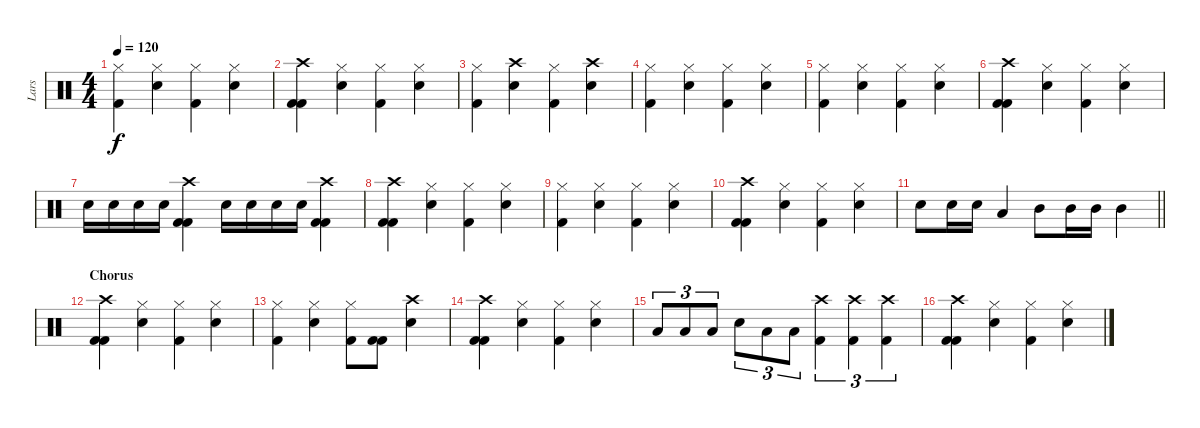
\track ("Lars" "Lars") {instrument percussion}
\staff {score}
\articulation defaults
\ts (4 4)
\tempo 120
\clef neutral
\ks c
("Kick (hit) 2" "Hi-Hat (closed)").4{dy f} ("Snare (hit) 2" "Hi-Hat (closed)").4 ("Kick (hit) 2" "Hi-Hat (closed)").4 ("Snare (hit) 2" "Hi-Hat (closed)").4 |
("Crash high (hit)" "Kick (hit) 2" "Kick (hit) 2").4 ("Snare (hit) 2" "Hi-Hat (closed)").4 ("Kick (hit) 2" "Hi-Hat (closed)").4 ("Snare (hit) 2" "Hi-Hat (closed)").4 |
("Kick (hit) 2" "Hi-Hat (closed)").4 ("Snare (hit) 2" "Crash high (hit)").4 ("Kick (hit) 2" "Hi-Hat (closed)").4 ("Snare (hit) 2" "Crash high (hit)").4 |
("Kick (hit) 2" "Hi-Hat (closed)").4 ("Snare (hit) 2" "Hi-Hat (closed)").4 ("Kick (hit) 2" "Hi-Hat (closed)").4 ("Snare (hit) 2" "Hi-Hat (closed)").4 |
("Kick (hit) 2" "Hi-Hat (closed)").4 ("Snare (hit) 2" "Hi-Hat (closed)").4 ("Kick (hit) 2" "Hi-Hat (closed)").4 ("Snare (hit) 2" "Hi-Hat (closed)").4 |
("Crash high (hit)" "Kick (hit) 2" "Kick (hit) 2").4 ("Snare (hit) 2" "Hi-Hat (closed)").4 ("Kick (hit) 2" "Hi-Hat (closed)").4 ("Snare (hit) 2" "Hi-Hat (closed)").4 |
"Snare (hit) 2".16 "Snare (hit) 2".16 "Snare (hit) 2".16 "Snare (hit) 2".16 ("Crash high (hit)" "Kick (hit) 2" "Kick (hit) 2").4 "Snare (hit) 2".16 "Snare (hit) 2".16 "Snare (hit) 2".16 "Snare (hit) 2".16 ("Crash high (hit)" "Kick (hit) 2" "Kick (hit) 2").4 |
("Crash high (hit)" "Kick (hit) 2" "Kick (hit) 2").4 ("Snare (hit) 2" "Hi-Hat (closed)").4 ("Kick (hit) 2" "Hi-Hat (closed)").4 ("Snare (hit) 2" "Hi-Hat (closed)").4 |
("Kick (hit) 2" "Hi-Hat (closed)").4 ("Snare (hit) 2" "Hi-Hat (closed)").4 ("Kick (hit) 2" "Hi-Hat (closed)").4 ("Snare (hit) 2" "Hi-Hat (closed)").4 |
("Crash high (hit)" "Kick (hit) 2" "Kick (hit) 2").4 ("Snare (hit) 2" "Hi-Hat (closed)").4 ("Kick (hit) 2" "Hi-Hat (closed)").4 ("Snare (hit) 2" "Hi-Hat (closed)").4 |
\barLineRight lightlight "Snare (hit) 2".8 "Snare (hit) 2".16 "Snare (hit) 2".16 "Low Floor Tom (hit)".4 "Mid Tom (hit)".8 "Mid Tom (hit)".16 "Mid Tom (hit)".16 "Mid Tom (hit)".4
|
\section ("" "Chorus")
("Kick (hit) 2" "Kick (hit) 2" "Crash high (hit)").4 ("Snare (hit) 2" "Hi-Hat (closed)").4 ("Kick (hit) 2" "Hi-Hat (closed)").4 ("Snare (hit) 2" "Hi-Hat (closed)").4 |
("Kick (hit) 2" "Hi-Hat (closed)").4 ("Snare (hit) 2" "Hi-Hat (closed)").4 ("Kick (hit) 2" "Hi-Hat (closed)").8 ("Kick (hit) 2" "Kick (hit) 2").8 ("Snare (hit) 2" "Crash high (hit)").4 |
("Kick (hit) 2" "Kick (hit) 2" "Crash high (hit)").4 ("Snare (hit) 2" "Hi-Hat (closed)").4 ("Kick (hit) 2" "Hi-Hat (closed)").4 ("Snare (hit) 2" "Hi-Hat (closed)").4 |
"Low Floor Tom (hit)".8{tu (3 2)} "Low Floor Tom (hit)".8{tu (3 2)} "Low Floor Tom (hit)".8{tu (3 2)} "Snare (hit) 2".8{tu (3 2)} "Low Floor Tom (hit)".8{tu (3 2)} "Low Floor Tom (hit)".8{tu (3 2)} ("Kick (hit) 2" "Crash high (hit)").4{tu (3 2)} ("Crash high (hit)" "Kick (hit) 2").4{tu (3 2)} ("Crash high (hit)" "Kick (hit) 2").4{tu (3 2)} |
("Kick (hit) 2" "Kick (hit) 2" "Crash high (hit)").4 ("Snare (hit) 2" "Hi-Hat (closed)").4 ("Kick (hit) 2" "Hi-Hat (closed)").4 ("Snare (hit) 2" "Hi-Hat (closed)").4
